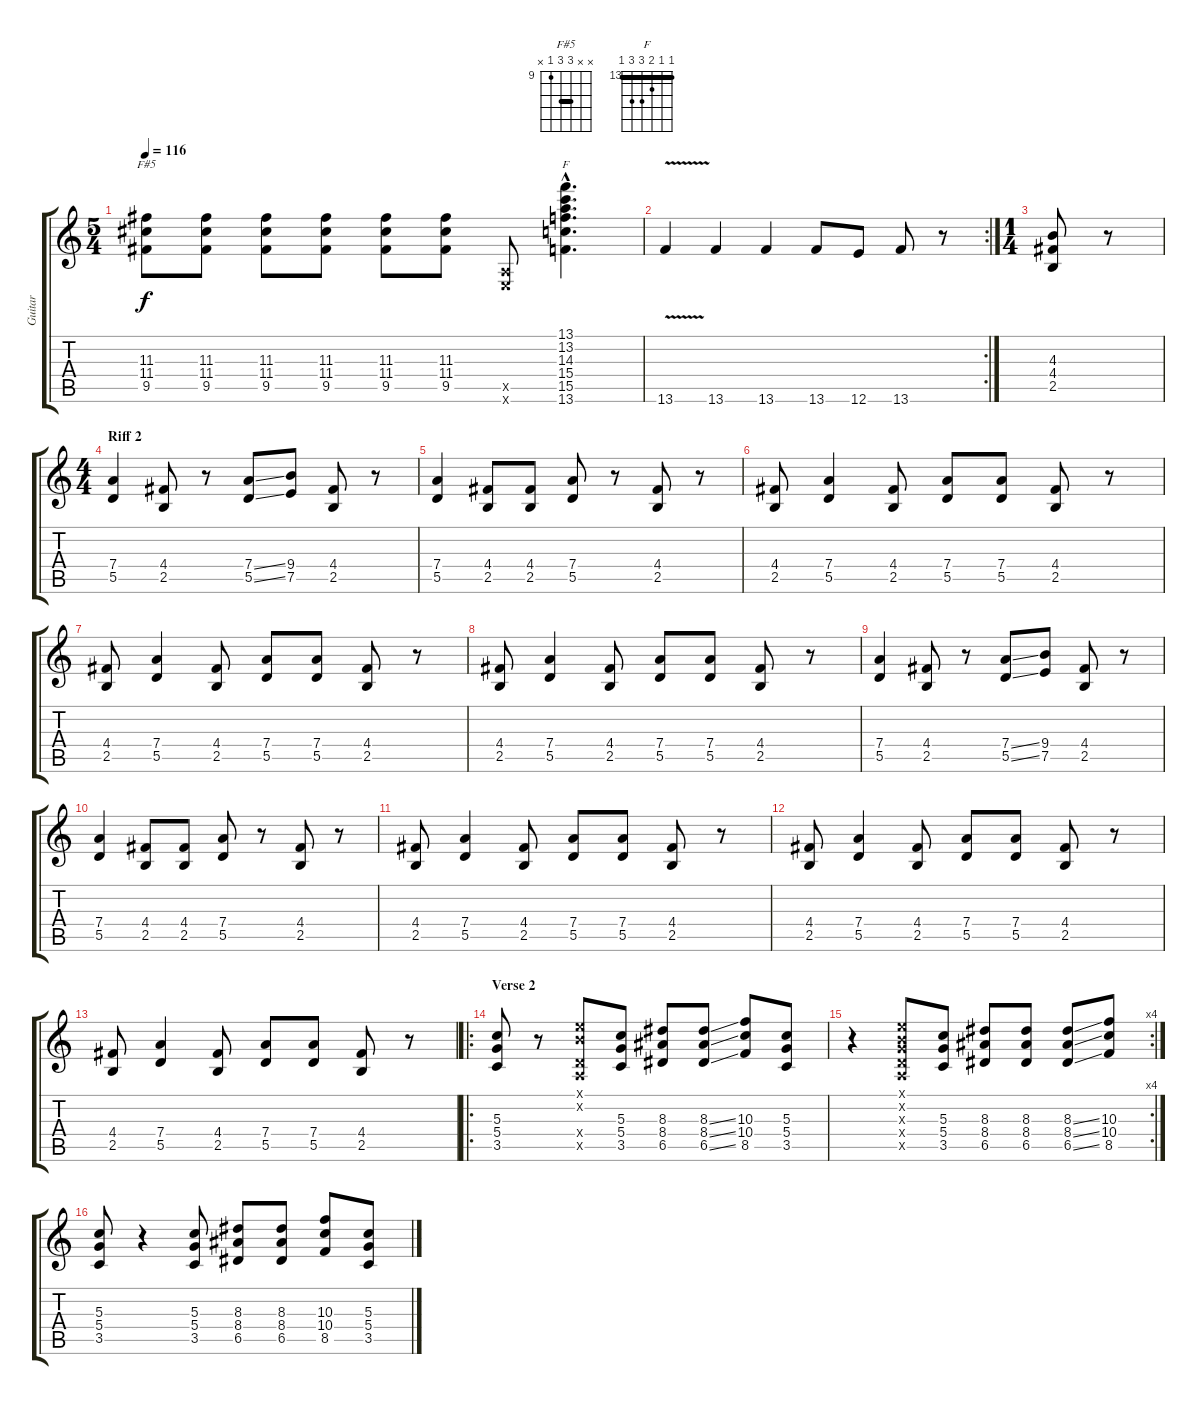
\track ("Guitar" "Guitar") {instrument distortionguitar}
\staff {score tabs}
\tuning (E4 B3 G3 D3 A2 E2) {hide}
\chord ("F#5" x x 11 11 9 x) {firstfret 9 barre 11}
\chord ("F" 13 13 14 15 15 13) {firstfret 13 barre 13}
\ts (5 4)
\tempo 116
\clef g2
\ks c
(11.3 11.4 9.5).8{ch "F#5" dy f} (11.3 11.4 9.5).8 (11.3 11.4 9.5).8 (11.3 11.4 9.5).8 (11.3 11.4 9.5).8 (11.3 11.4 9.5).8 (0.5{x} 0.6{x}).8 (13.1{hac} 13.2{hac} 14.3{hac} 15.4{hac} 15.5{hac} 13.6{hac}).4{d ch "F"} |
\rc 2
13.6{v}.4 13.6.4 13.6.4 13.6.8 12.6.8 13.6.8 r.8 |
\ts (1 4)
(4.3 4.4 2.5).8 r.8 |
\ts (4 4)
\section ("" "Riff 2")
(7.4 5.5).4 (4.4 2.5).8 r.8 (7.4{ss} 5.5{ss}).8 (9.4 7.5).8 (4.4 2.5).8 r.8 |
(7.4 5.5).4 (4.4 2.5).8 (4.4 2.5).8 (7.4 5.5).8 r.8 (4.4 2.5).8 r.8 |
(4.4 2.5).8 (7.4 5.5).4 (4.4 2.5).8 (7.4 5.5).8 (7.4 5.5).8 (4.4 2.5).8 r.8 |
(4.4 2.5).8 (7.4 5.5).4 (4.4 2.5).8 (7.4 5.5).8 (7.4 5.5).8 (4.4 2.5).8 r.8 |
(4.4 2.5).8 (7.4 5.5).4 (4.4 2.5).8 (7.4 5.5).8 (7.4 5.5).8 (4.4 2.5).8 r.8 |
(7.4 5.5).4 (4.4 2.5).8 r.8 (7.4{ss} 5.5{ss}).8 (9.4 7.5).8 (4.4 2.5).8 r.8 |
(7.4 5.5).4 (4.4 2.5).8 (4.4 2.5).8 (7.4 5.5).8 r.8 (4.4 2.5).8 r.8 |
(4.4 2.5).8 (7.4 5.5).4 (4.4 2.5).8 (7.4 5.5).8 (7.4 5.5).8 (4.4 2.5).8 r.8 |
(4.4 2.5).8 (7.4 5.5).4 (4.4 2.5).8 (7.4 5.5).8 (7.4 5.5).8 (4.4 2.5).8 r.8 |
(4.4 2.5).8 (7.4 5.5).4 (4.4 2.5).8 (7.4 5.5).8 (7.4 5.5).8 (4.4 2.5).8 r.8 |
\ro
\section ("" "Verse 2")
(5.3 5.4 3.5).8 r.8 (0.1{x} 0.2{x} 0.4{x} 0.5{x}).8 (5.3 5.4 3.5).8 (8.3 8.4 6.5).8 (8.3{ss} 8.4{ss} 6.5{ss}).8 (10.3 10.4 8.5).8 (5.3 5.4 3.5).8 |
\rc 4
r.4 (0.1{x} 0.2{x} 0.3{x} 0.4{x} 0.5{x}).8 (5.3 5.4 3.5).8 (8.3 8.4 6.5).8 (8.3 8.4 6.5).8 (8.3{ss} 8.4{ss} 6.5{ss}).8 (10.3 10.4 8.5).8 |
(5.3 5.4 3.5).8 r.4 (5.3 5.4 3.5).8 (8.3 8.4 6.5).8 (8.3 8.4 6.5).8 (10.3 10.4 8.5).8 (5.3 5.4 3.5).8
